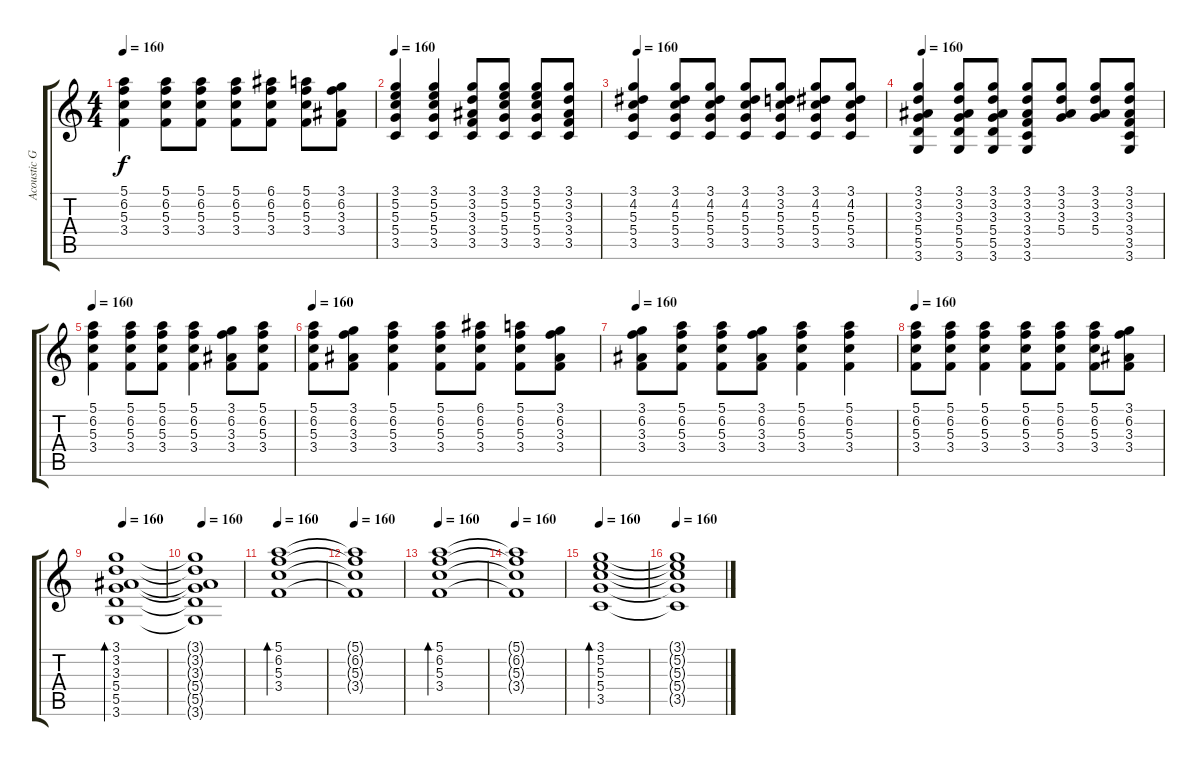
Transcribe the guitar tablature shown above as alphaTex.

\track ("Acoustic Guitar" "Acoustic G") {instrument acousticguitarsteel}
\staff {score tabs}
\tuning (E4 B3 G3 D3 A2 E2) {hide}
\ts (4 4)
\tempo 160
\clef g2
\ks c
(5.1 6.2 5.3 3.4).4{dy f} (5.1 6.2 5.3 3.4).8 (5.1 6.2 5.3 3.4).8 (5.1 6.2 5.3 3.4).8 (6.1 6.2 5.3 3.4).8 (5.1 6.2 5.3 3.4).8 (3.1 6.2 3.3 3.4).8 |
\tempo 160
(3.1 5.2 5.3 5.4 3.5).4 (3.1 5.2 5.3 5.4 3.5).4 (3.1 3.2 3.3 3.4 3.5).8 (3.1 5.2 5.3 5.4 3.5).8 (3.1 5.2 5.3 5.4 3.5).8 (3.1 3.2 3.3 3.4 3.5).8 |
\tempo 160
(3.1 4.2 5.3 5.4 3.5).4 (3.1 4.2 5.3 5.4 3.5).8 (3.1 4.2 5.3 5.4 3.5).8 (3.1 4.2 5.3 5.4 3.5).8 (3.1 3.2 5.3 5.4 3.5).8 (3.1 4.2 5.3 5.4 3.5).8 (3.1 4.2 5.3 5.4 3.5).8 |
\tempo 160
(3.1 3.2 3.3 5.4 5.5 3.6).4 (3.1 3.2 3.3 5.4 5.5 3.6).8 (3.1 3.2 3.3 5.4 5.5 3.6).8 (3.1 3.2 3.3 3.4 3.5 3.6).8 (3.1 3.2 3.3 5.4).8 (3.1 3.2 3.3 5.4).8 (3.1 3.2 3.3 3.4 3.5 3.6).8 |
\tempo 160
(5.1 6.2 5.3 3.4).4 (5.1 6.2 5.3 3.4).8 (5.1 6.2 5.3 3.4).8 (5.1 6.2 5.3 3.4).4 (3.1 6.2 3.3 3.4).8 (5.1 6.2 5.3 3.4).8 |
\tempo 160
(5.1 6.2 5.3 3.4).8 (3.1 6.2 3.3 3.4).8 (5.1 6.2 5.3 3.4).4 (5.1 6.2 5.3 3.4).8 (6.1 6.2 5.3 3.4).8 (5.1 6.2 5.3 3.4).8 (3.1 6.2 3.3 3.4).8 |
\tempo 160
(3.1 6.2 3.3 3.4).8 (5.1 6.2 5.3 3.4).8 (5.1 6.2 5.3 3.4).8 (3.1 6.2 3.3 3.4).8 (5.1 6.2 5.3 3.4).4 (5.1 6.2 5.3 3.4).4 |
\tempo 160
(5.1 6.2 5.3 3.4).8 (5.1 6.2 5.3 3.4).8 (5.1 6.2 5.3 3.4).4 (5.1 6.2 5.3 3.4).8 (5.1 6.2 5.3 3.4).8 (5.1 6.2 5.3 3.4).8 (3.1 6.2 3.3 3.4).8 |
\tempo 160
(3.1 3.2 3.3 5.4 5.5 3.6).1{bd 480} |
\tempo 160
(3.1{t} 3.2{t} 3.3{t} 5.4{t} 5.5{t} 3.6{t}).1 |
\tempo 160
(5.1 6.2 5.3 3.4).1{bd 480} |
\tempo 160
(5.1{t} 6.2{t} 5.3{t} 3.4{t}).1 |
\tempo 160
(5.1 6.2 5.3 3.4).1{bd 480} |
\tempo 160
(5.1{t} 6.2{t} 5.3{t} 3.4{t}).1 |
\tempo 160
(3.1 5.2 5.3 5.4 3.5).1{bd 480} |
\tempo 160
(3.1{t} 5.2{t} 5.3{t} 5.4{t} 3.5{t}).1
